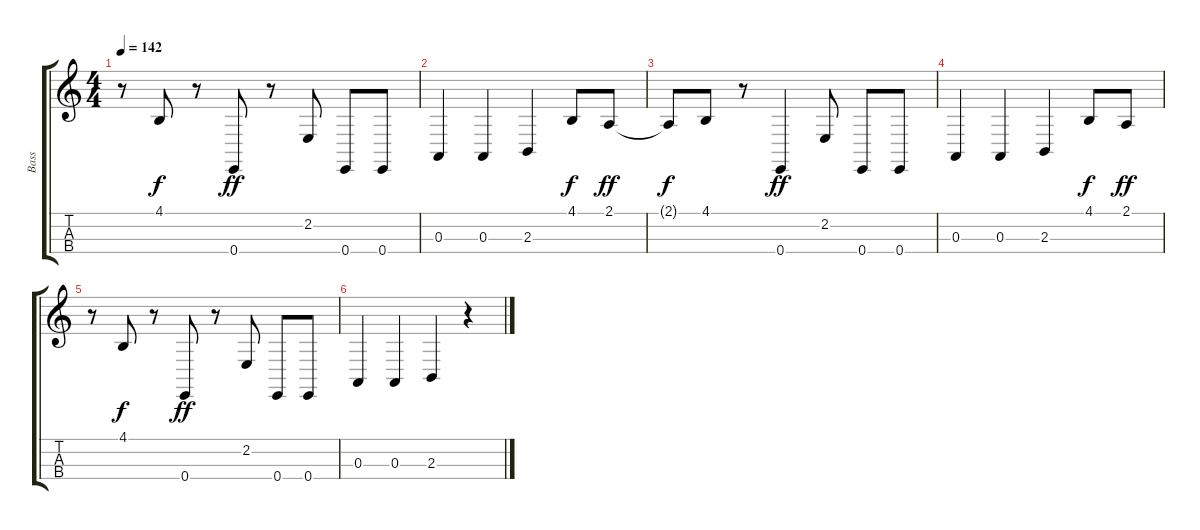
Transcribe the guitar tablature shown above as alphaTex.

\track ("Bass" "Bass") {instrument lead8bassandlead}
\staff {score tabs}
\tuning (G3 D3 A2 E2) {hide}
\ts (4 4)
\tempo 142
\clef g2
\ks c
r.8{dy ff} 4.1.8{dy f} r.8 0.4.8{dy ff} r.8 2.2.8 0.4.8 0.4.8 |
0.3.4 0.3.4 2.3.4 4.1.8{dy f} 2.1.8{dy ff} |
2.1{t}.8{dy f} 4.1.8 r.8 0.4.4{dy ff} 2.2.8 0.4.8 0.4.8 |
0.3.4 0.3.4 2.3.4 4.1.8{dy f} 2.1.8{dy ff} |
r.8 4.1.8{dy f} r.8 0.4.8{dy ff} r.8 2.2.8 0.4.8 0.4.8 |
0.3.4 0.3.4 2.3.4 r.4
